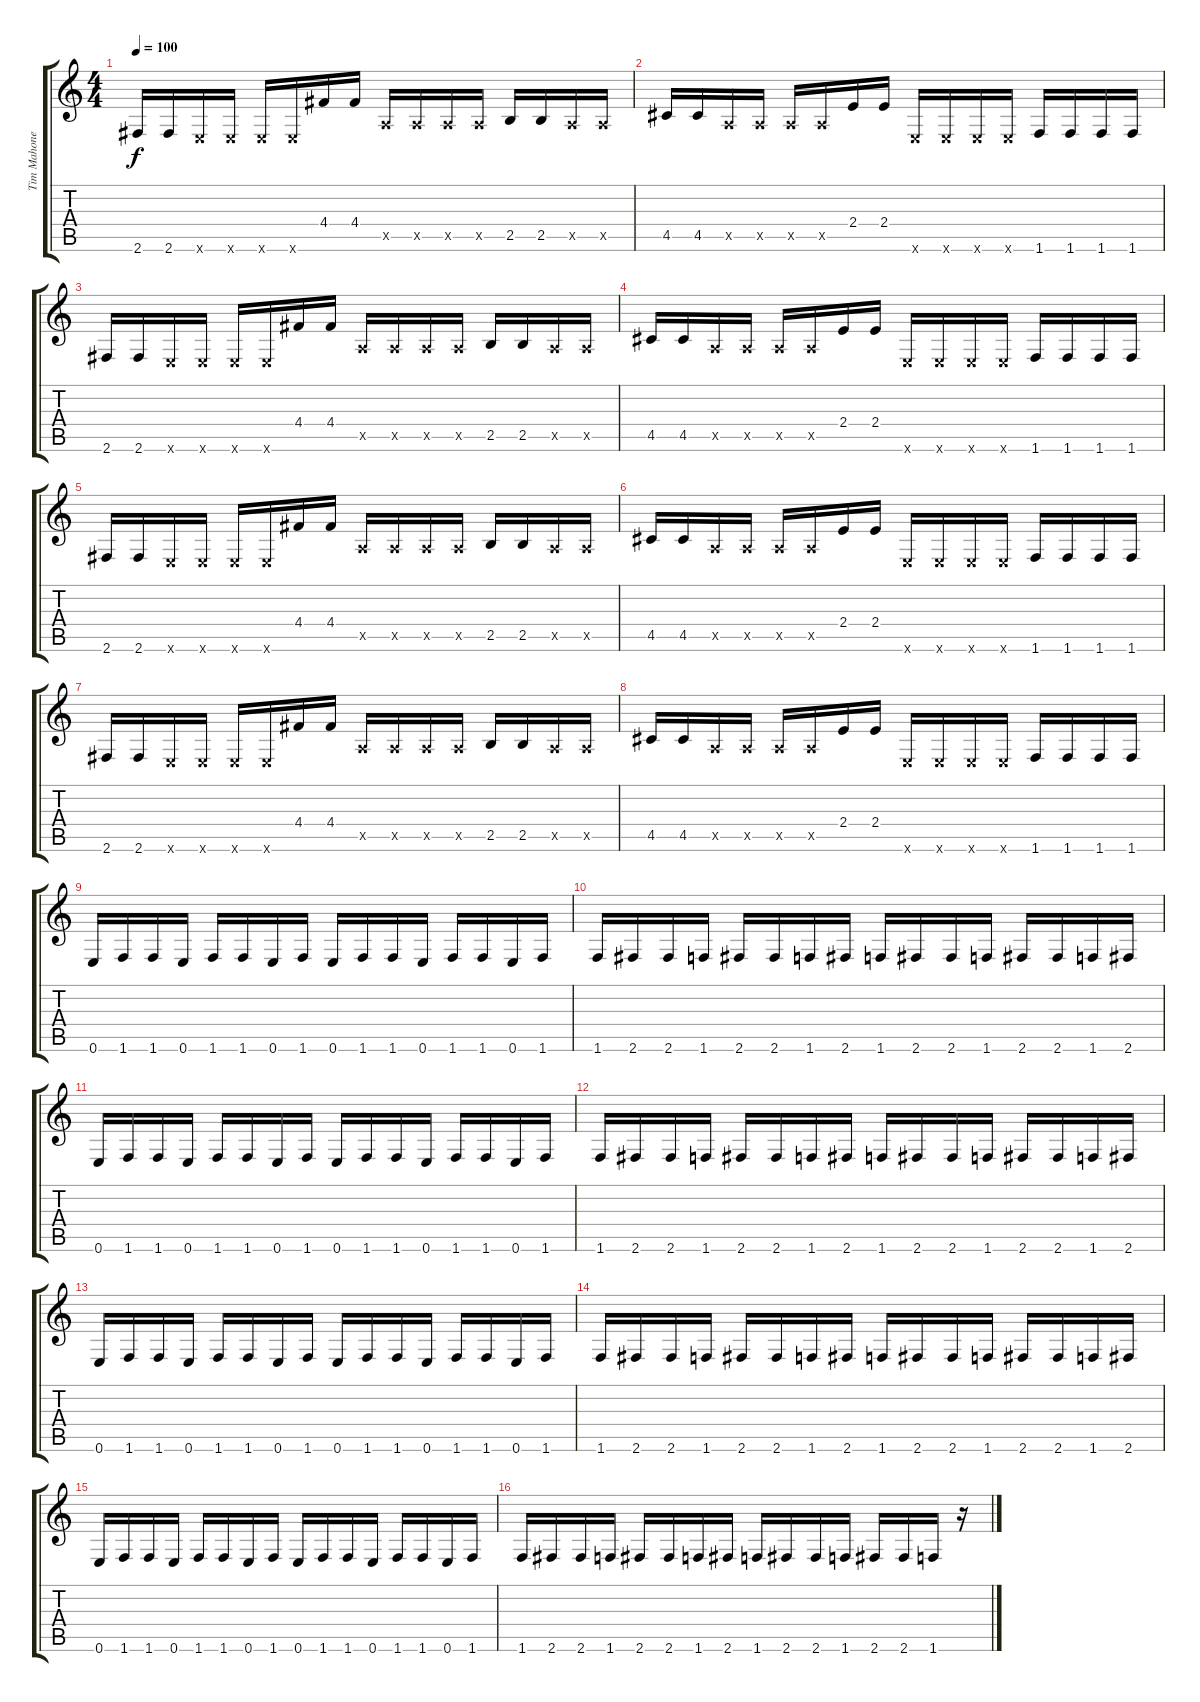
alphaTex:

\track ("Tim Mahoney" "Tim Mahone") {instrument distortionguitar}
\staff {score tabs}
\tuning (E4 B3 G3 D3 A2 E2) {hide}
\ts (4 4)
\tempo 100
\clef g2
\ks c
2.6.16{dy f instrument distortionguitar} 2.6.16 0.6{x}.16 0.6{x}.16 0.6{x}.16 0.6{x}.16 4.4.16 4.4.16 0.5{x}.16 0.5{x}.16 0.5{x}.16 0.5{x}.16 2.5.16 2.5.16 0.5{x}.16 0.5{x}.16 |
4.5.16 4.5.16 0.5{x}.16 0.5{x}.16 0.5{x}.16 0.5{x}.16 2.4.16 2.4.16 0.6{x}.16 0.6{x}.16 0.6{x}.16 0.6{x}.16 1.6.16 1.6.16 1.6.16 1.6.16 |
2.6.16 2.6.16 0.6{x}.16 0.6{x}.16 0.6{x}.16 0.6{x}.16 4.4.16 4.4.16 0.5{x}.16 0.5{x}.16 0.5{x}.16 0.5{x}.16 2.5.16 2.5.16 0.5{x}.16 0.5{x}.16 |
4.5.16 4.5.16 0.5{x}.16 0.5{x}.16 0.5{x}.16 0.5{x}.16 2.4.16 2.4.16 0.6{x}.16 0.6{x}.16 0.6{x}.16 0.6{x}.16 1.6.16 1.6.16 1.6.16 1.6.16 |
2.6.16 2.6.16 0.6{x}.16 0.6{x}.16 0.6{x}.16 0.6{x}.16 4.4.16 4.4.16 0.5{x}.16 0.5{x}.16 0.5{x}.16 0.5{x}.16 2.5.16 2.5.16 0.5{x}.16 0.5{x}.16 |
4.5.16 4.5.16 0.5{x}.16 0.5{x}.16 0.5{x}.16 0.5{x}.16 2.4.16 2.4.16 0.6{x}.16 0.6{x}.16 0.6{x}.16 0.6{x}.16 1.6.16 1.6.16 1.6.16 1.6.16 |
2.6.16 2.6.16 0.6{x}.16 0.6{x}.16 0.6{x}.16 0.6{x}.16 4.4.16 4.4.16 0.5{x}.16 0.5{x}.16 0.5{x}.16 0.5{x}.16 2.5.16 2.5.16 0.5{x}.16 0.5{x}.16 |
4.5.16 4.5.16 0.5{x}.16 0.5{x}.16 0.5{x}.16 0.5{x}.16 2.4.16 2.4.16 0.6{x}.16 0.6{x}.16 0.6{x}.16 0.6{x}.16 1.6.16 1.6.16 1.6.16 1.6.16 |
0.6.16 1.6.16 1.6.16 0.6.16 1.6.16 1.6.16 0.6.16 1.6.16 0.6.16 1.6.16 1.6.16 0.6.16 1.6.16 1.6.16 0.6.16 1.6.16 |
1.6.16 2.6.16 2.6.16 1.6.16 2.6.16 2.6.16 1.6.16 2.6.16 1.6.16 2.6.16 2.6.16 1.6.16 2.6.16 2.6.16 1.6.16 2.6.16 |
0.6.16 1.6.16 1.6.16 0.6.16 1.6.16 1.6.16 0.6.16 1.6.16 0.6.16 1.6.16 1.6.16 0.6.16 1.6.16 1.6.16 0.6.16 1.6.16 |
1.6.16 2.6.16 2.6.16 1.6.16 2.6.16 2.6.16 1.6.16 2.6.16 1.6.16 2.6.16 2.6.16 1.6.16 2.6.16 2.6.16 1.6.16 2.6.16 |
0.6.16 1.6.16 1.6.16 0.6.16 1.6.16 1.6.16 0.6.16 1.6.16 0.6.16 1.6.16 1.6.16 0.6.16 1.6.16 1.6.16 0.6.16 1.6.16 |
1.6.16 2.6.16 2.6.16 1.6.16 2.6.16 2.6.16 1.6.16 2.6.16 1.6.16 2.6.16 2.6.16 1.6.16 2.6.16 2.6.16 1.6.16 2.6.16 |
0.6.16 1.6.16 1.6.16 0.6.16 1.6.16 1.6.16 0.6.16 1.6.16 0.6.16 1.6.16 1.6.16 0.6.16 1.6.16 1.6.16 0.6.16 1.6.16 |
1.6.16 2.6.16 2.6.16 1.6.16 2.6.16 2.6.16 1.6.16 2.6.16 1.6.16 2.6.16 2.6.16 1.6.16 2.6.16 2.6.16 1.6.16 r.16
